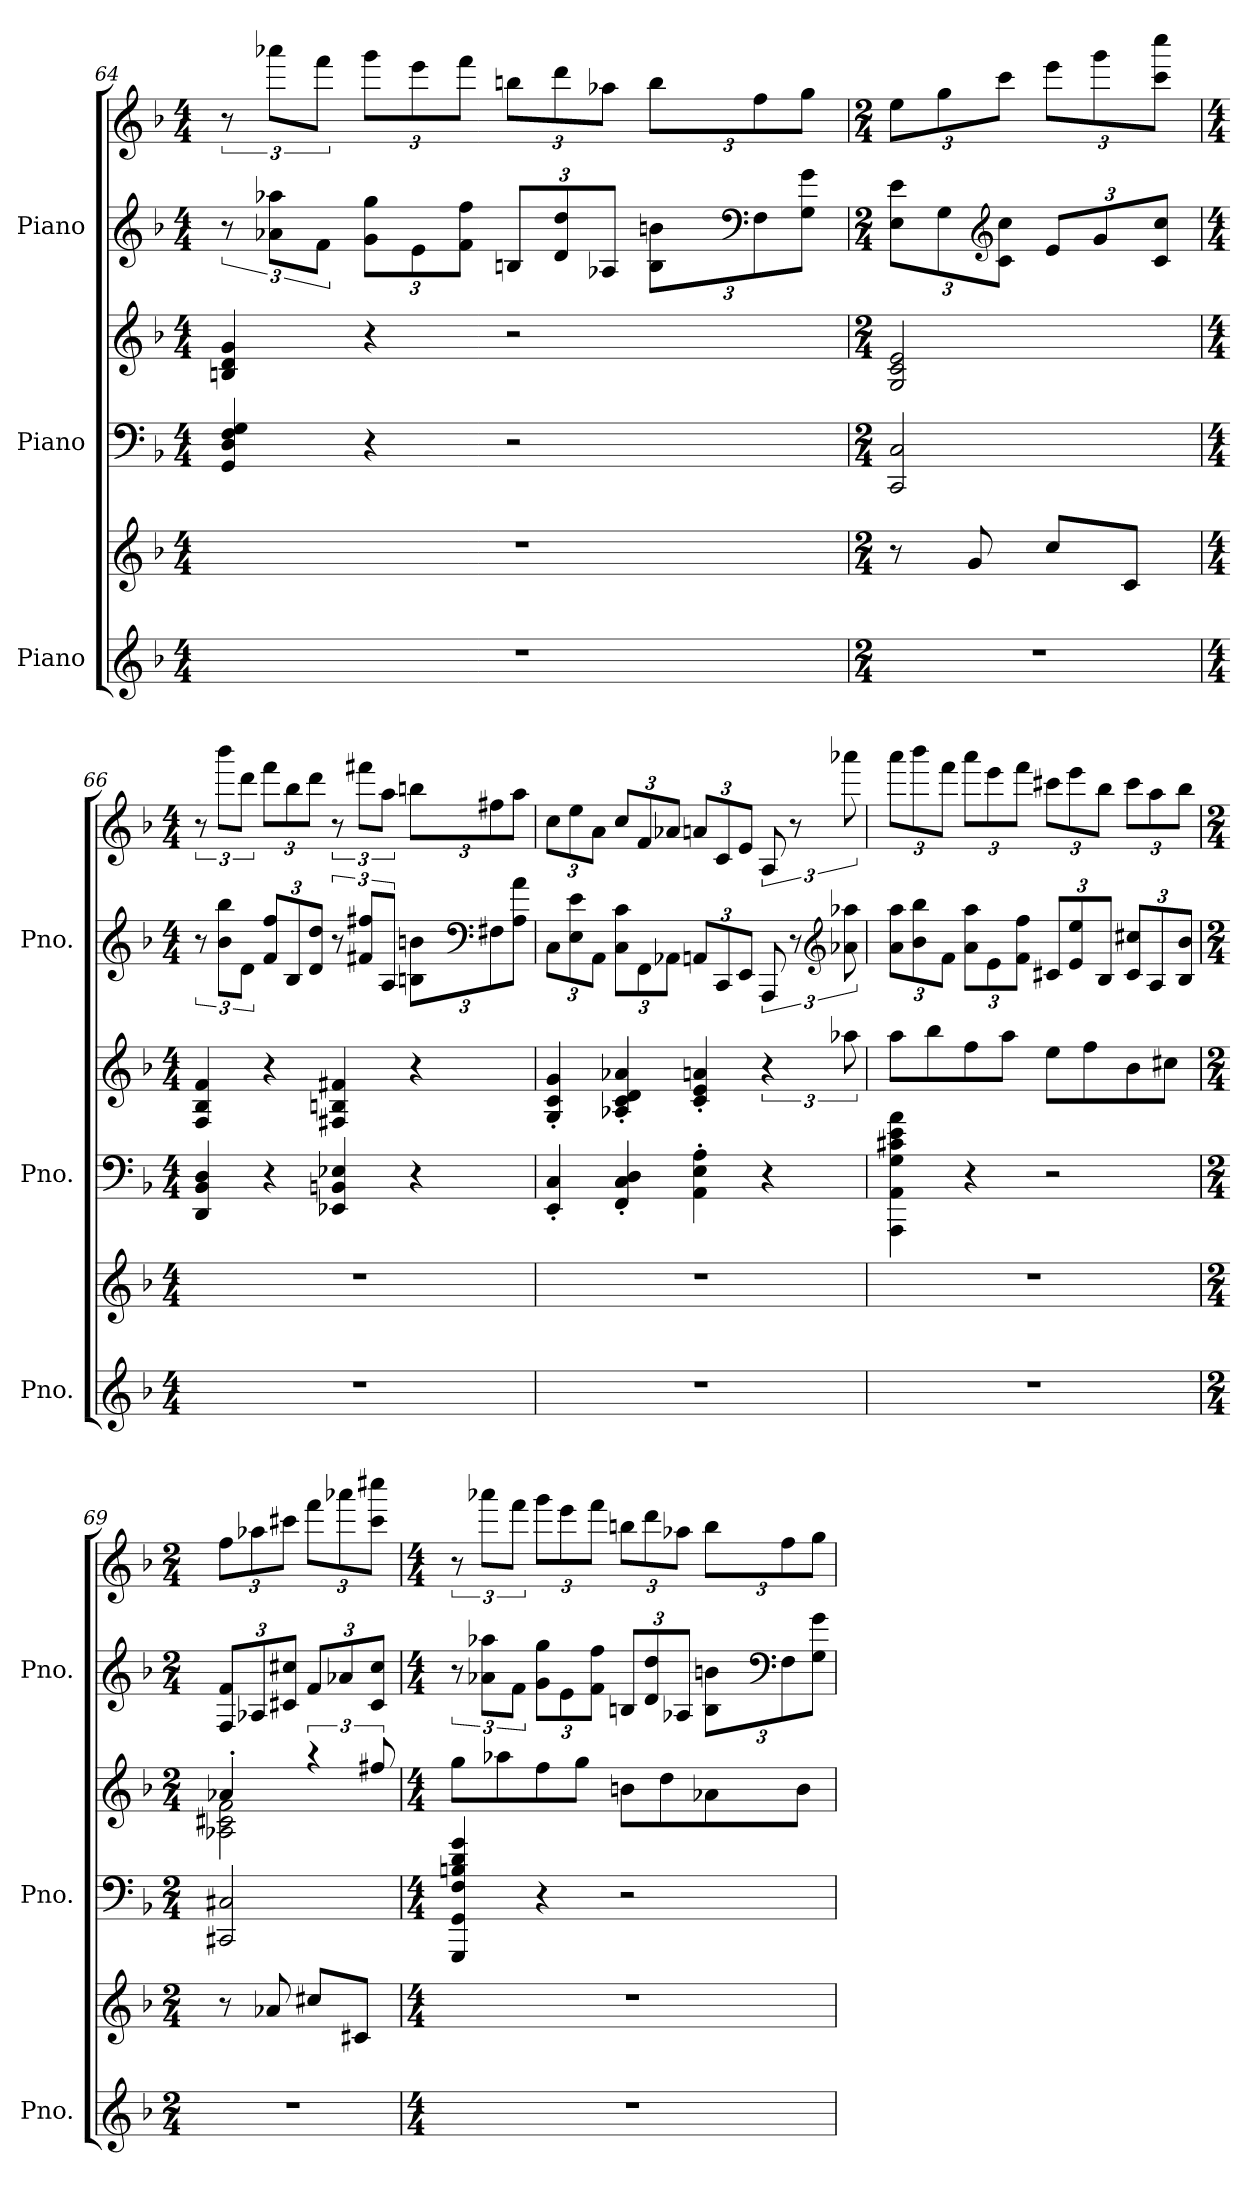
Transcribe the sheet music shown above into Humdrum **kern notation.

**kern	**kern	**kern	**kern	**kern	**kern
*part3	*part3	*part2	*part2	*part1	*part1
*staff6	*staff5	*staff4	*staff3	*staff2	*staff1
*I"Piano	*	*I"Piano	*	*I"Piano	*
*I'Pno.	*	*I'Pno.	*	*I'Pno.	*
!!LO:LB:g=z
*clefG2	*clefG2	*clefF4	*clefG2	*clefG2	*clefG2
*k[b-]	*k[b-]	*k[b-]	*k[b-]	*k[b-]	*k[b-]
*M4/4	*M4/4	*M4/4	*M4/4	*M4/4	*M4/4
=64	=64	=64	=64	=64	=64
1r	1r	4GG/ 4D/ 4F/ 4G/	4Bn/ 4d/ 4g/	12r	12r
.	.	.	.	12a-X\ 12aa-X\L	12aaa-X\L
.	.	.	.	12f\J	12fff\J
*	*	*	*	*Xbrackettup	*Xbrackettup
.	.	4r	4r	12g\ 12gg\L	12ggg\L
.	.	.	.	12e\	12eee\
.	.	.	.	12f\ 12ff\J	12fff\J
.	.	2r	2r	12Bn/L	12bbn\L
.	.	.	.	12d/ 12dd/	12ddd\
.	.	.	.	12A-X/J	12aa-X\J
.	.	.	.	12B\ 12bn\L	12bb\L
*	*	*	*	*clefF4	*
.	.	.	.	12F\	12ff\
.	.	.	.	12G\ 12g\J	12gg\J
=65	=65	=65	=65	=65	=65
*M2/4	*M2/4	*M2/4	*M2/4	*M2/4	*M2/4
2r	8r	2CC/ 2C/	2G/ 2c/ 2e/	12E\ 12e\L	12ee\L
.	.	.	.	12G\	12gg\
.	8g/	.	.	.	.
*	*	*	*	*clefG2	*
.	.	.	.	12c\ 12cc\J	12ccc\J
.	8cc/L	.	.	12e/L	12eee\L
.	.	.	.	12g/	12ggg\
.	8c/J	.	.	.	.
.	.	.	.	12c/ 12cc/J	12ccc\ 12cccc\J
!!LO:PB:g=z
=66	=66	=66	=66	=66	=66
*M4/4	*M4/4	*M4/4	*M4/4	*M4/4	*M4/4
*	*	*	*	*brackettup	*brackettup
1r	1r	4DD/ 4BB-/ 4D/	4F/ 4B-/ 4f/	12r	12r
.	.	.	.	12b-\ 12bb-\L	12bbb-\L
.	.	.	.	12d\J	12ddd\J
*	*	*	*	*Xbrackettup	*Xbrackettup
.	.	4r	4r	12f/ 12ff/L	12fff\L
.	.	.	.	12B-/	12bb-\
.	.	.	.	12d/ 12dd/J	12ddd\J
*	*	*	*	*brackettup	*brackettup
.	.	4EE-X/ 4BBn/ 4E-X/	4F#X/ 4Bn/ 4f#X/	12r	12r
.	.	.	.	12f#X/ 12ff#X/L	12fff#X\L
.	.	.	.	12A/J	12aa\J
*	*	*	*	*Xbrackettup	*Xbrackettup
.	.	4r	4r	12Bn\ 12bn\L	12bbn\L
*	*	*	*	*clefF4	*
.	.	.	.	12F#X\	12ff#X\
.	.	.	.	12A\ 12a\J	12aa\J
=67	=67	=67	=67	=67	=67
1r	1r	4EE/' 4C/'	4G/' 4c/' 4g/'	12C\L	12cc\L
.	.	.	.	12E\ 12e\	12ee\
.	.	.	.	12AA\J	12a\J
.	.	4FF/' 4C/' 4D/'	4A-X/' 4c/' 4d/' 4a-X/'	12C\ 12c\L	12cc/L
.	.	.	.	12FF\	12f/
.	.	.	.	12AA-X\J	12a-X/J
.	.	4AA\' 4E\' 4A\'	4c/' 4e/' 4an/'	12AAn/L	12an/L
.	.	.	.	12CC/	12c/
.	.	.	.	12EE/J	12e/J
*	*	*	*	*brackettup	*brackettup
.	.	4r	6r	12AAA/	12A/
.	.	.	.	12r	12r
*	*	*	*	*clefG2	*
.	.	.	12aa-X\	12a-X\ 12aa-X\	12aaa-X\
!!LO:LB:g=z
=68	=68	=68	=68	=68	=68
*	*	*	*	*Xbrackettup	*Xbrackettup
1r	1r	4AAA\ 4AA\ 4G\ 4c#X\ 4e\ 4a\	8aa\L	12a\ 12aa\L	12aaa\L
.	.	.	.	12b-\ 12bb-\	12bbb-\
.	.	.	8bb-\	.	.
.	.	.	.	12f\J	12fff\J
.	.	4r	8ff\	12a\ 12aa\L	12aaa\L
.	.	.	.	12e\	12eee\
.	.	.	8aa\J	.	.
.	.	.	.	12f\ 12ff\J	12fff\J
.	.	2r	8ee\L	12c#X/L	12ccc#X\L
.	.	.	.	12e/ 12ee/	12eee\
.	.	.	8ff\	.	.
.	.	.	.	12B-/J	12bb-\J
.	.	.	8b-\	12c#/ 12cc#X/L	12ccc#\L
.	.	.	.	12A/	12aa\
.	.	.	8cc#X\J	.	.
.	.	.	.	12B-/ 12b-/J	12bb-\J
=69	=69	=69	=69	=69	=69
*M2/4	*M2/4	*M2/4	*M2/4	*M2/4	*M2/4
*	*	*	*^	*	*
2r	8r	2CC#X/ 2C#X/	4a-X'/	2A-X\ 2c#X\ 2f\	12F/ 12f/L	12ff\L
.	.	.	.	.	12A-X/	12aa-X\
.	8a-X/	.	.	.	.	.
.	.	.	.	.	12c#X/ 12cc#X/J	12ccc#X\J
.	8cc#X/L	.	6r	.	12f/L	12fff\L
.	.	.	.	.	12a-X/	12aaa-X\
.	8c#X/J	.	.	.	.	.
.	.	.	12ff#X/	.	12c#/ 12cc#/J	12ccc#\ 12cccc#X\J
*	*	*	*v	*v	*	*
!!LO:PB:g=z
=70	=70	=70	=70	=70	=70
*M4/4	*M4/4	*M4/4	*M4/4	*M4/4	*M4/4
*	*	*	*	*brackettup	*brackettup
1r	1r	4GGG/ 4GG/ 4F/ 4Bn/ 4d/ 4g/	8gg\L	12r	12r
.	.	.	.	12a-X\ 12aa-X\L	12aaa-X\L
.	.	.	8aa-X\	.	.
.	.	.	.	12f\J	12fff\J
*	*	*	*	*Xbrackettup	*Xbrackettup
.	.	4r	8ff\	12g\ 12gg\L	12ggg\L
.	.	.	.	12e\	12eee\
.	.	.	8gg\J	.	.
.	.	.	.	12f\ 12ff\J	12fff\J
.	.	2r	8bn\L	12Bn/L	12bbn\L
.	.	.	.	12d/ 12dd/	12ddd\
.	.	.	8dd\	.	.
.	.	.	.	12A-X/J	12aa-X\J
.	.	.	8a-X\	12B\ 12bn\L	12bb\L
*	*	*	*	*clefF4	*
.	.	.	.	12F\	12ff\
.	.	.	8b\J	.	.
.	.	.	.	12G\ 12g\J	12gg\J
=	=	=	=	=	=
*-	*-	*-	*-	*-	*-
